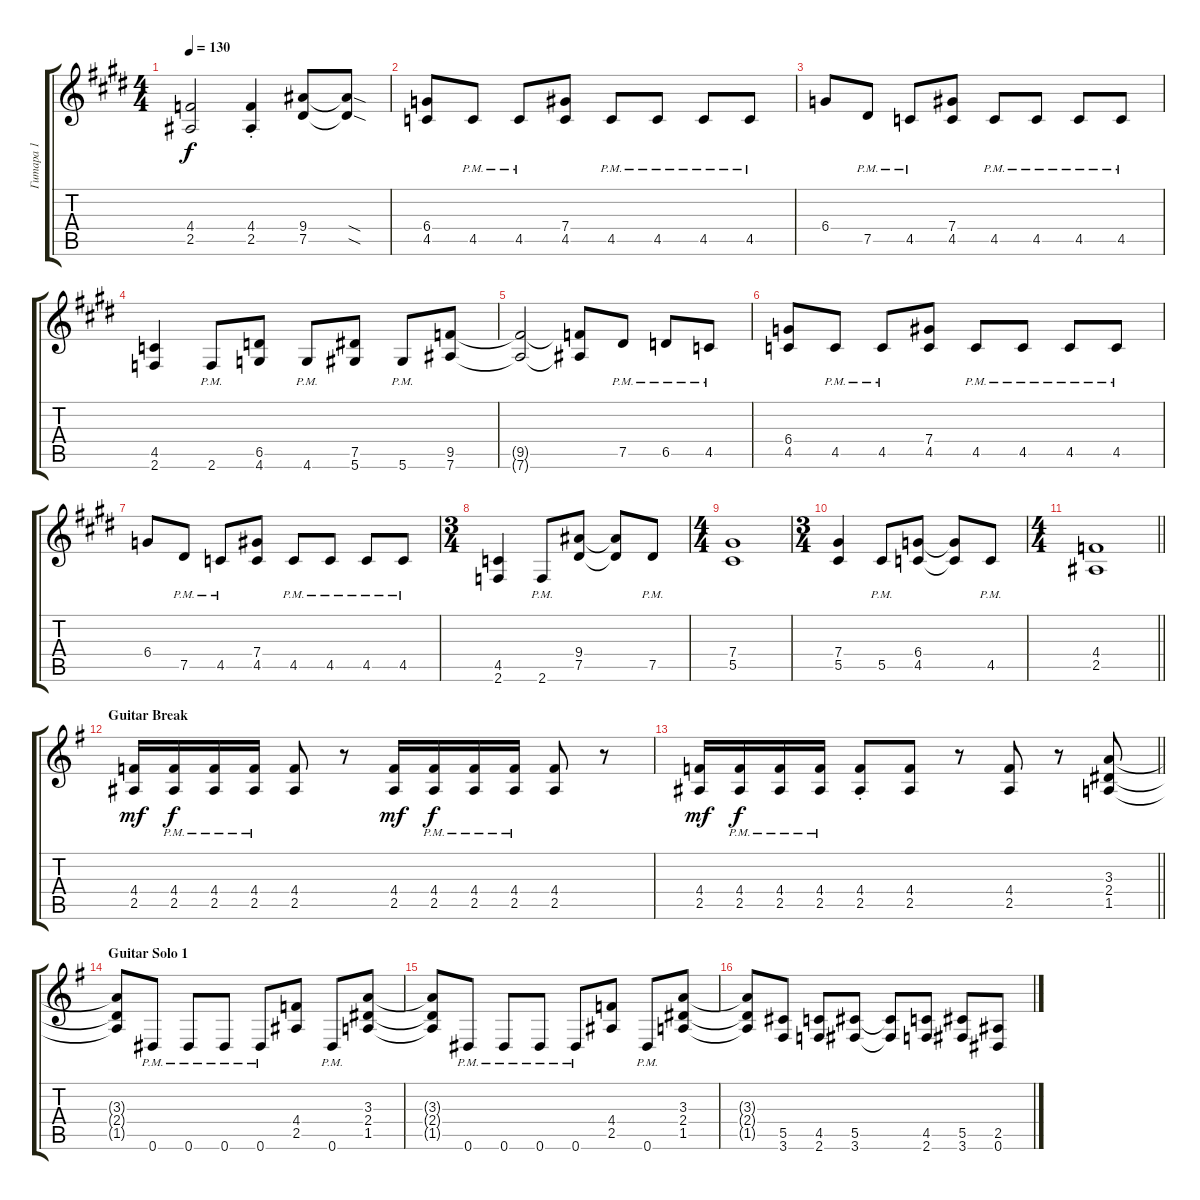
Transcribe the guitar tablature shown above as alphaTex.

\track ("Гитара 1" "Гитара 1") {instrument distortionguitar}
\staff {score tabs}
\tuning (Eb4 Bb3 Gb3 Db3 Ab2 Eb2) {hide}
\ts (4 4)
\tempo 130
\clef g2
\ks c#minor
(4.4{t} 2.5{t}).2{dy f} (4.4{st} 2.5{st}).4 (9.4 7.5).8 (9.4{sod t} 7.5{sod t}).8 |
(6.4 4.5).8 4.5{pm}.8 4.5{pm}.8 (7.4 4.5).8 4.5{pm}.8 4.5{pm}.8 4.5{pm}.8 4.5{pm}.8 |
6.4.8 7.5{pm}.8 4.5{pm}.8 (7.4 4.5).8 4.5{pm}.8 4.5{pm}.8 4.5{pm}.8 4.5{pm}.8 |
(4.5 2.6).4 2.6{pm}.8 (6.5 4.6).8 4.6{pm}.8 (7.5 5.6).8 5.6{pm}.8 (9.5 7.6).8 |
(9.5{t} 7.6{t}).2 (9.5{t} 7.6{t}).8 7.5{pm}.8 6.5{pm}.8 4.5{pm}.8 |
(6.4 4.5).8 4.5{pm}.8 4.5{pm}.8 (7.4 4.5).8 4.5{pm}.8 4.5{pm}.8 4.5{pm}.8 4.5{pm}.8 |
6.4.8 7.5{pm}.8 4.5{pm}.8 (7.4 4.5).8 4.5{pm}.8 4.5{pm}.8 4.5{pm}.8 4.5{pm}.8 |
\ts (3 4)
(4.5 2.6).4 2.6{pm}.8 (9.4 7.5).8 (9.4{t} 7.5{t}).8 7.5{pm}.8 |
\ts (4 4)
(7.4 5.5).1 |
\ts (3 4)
(7.4 5.5).4 5.5{pm}.8 (6.4 4.5).8 (6.4{t} 4.5{t}).8 4.5{pm}.8 |
\ts (4 4)
\barLineRight lightlight
(4.4 2.5).1 |
\section ("" "Guitar Break")
\ks eminor
(4.4 2.5).16{dy mf} (4.4{pm} 2.5{pm}).16{dy f} (4.4{pm} 2.5{pm}).16 (4.4{pm} 2.5{pm}).16 (4.4 2.5).8 r.8 (4.4 2.5).16{dy mf} (4.4{pm} 2.5{pm}).16{dy f} (4.4{pm} 2.5{pm}).16 (4.4{pm} 2.5{pm}).16 (4.4 2.5).8 r.8 |
\barLineRight lightlight
(4.4 2.5).16{dy mf} (4.4{pm} 2.5{pm}).16{dy f} (4.4{pm} 2.5{pm}).16 (4.4{pm} 2.5{pm}).16 (4.4{st} 2.5{st}).8 (4.4 2.5).8 r.8 (4.4 2.5).8 r.8 (3.3 2.4 1.5).8 |
\section ("" "Guitar Solo 1")
(3.3{t} 2.4{t} 1.5{t}).8 0.6{pm}.8 0.6{pm}.8 0.6{pm}.8 0.6{pm}.8 (4.4 2.5).8 0.6{pm}.8 (3.3 2.4 1.5).8 |
(3.3{t} 2.4{t} 1.5{t}).8 0.6{pm}.8 0.6{pm}.8 0.6{pm}.8 0.6{pm}.8 (4.4 2.5).8 0.6{pm}.8 (3.3 2.4 1.5).8 |
(3.3{t} 2.4{t} 1.5{t}).8 (5.5 3.6).8 (4.5 2.6).8 (5.5 3.6).8 (5.5{t} 3.6{t}).8 (4.5 2.6).8 (5.5 3.6).8 (2.5 0.6).8
